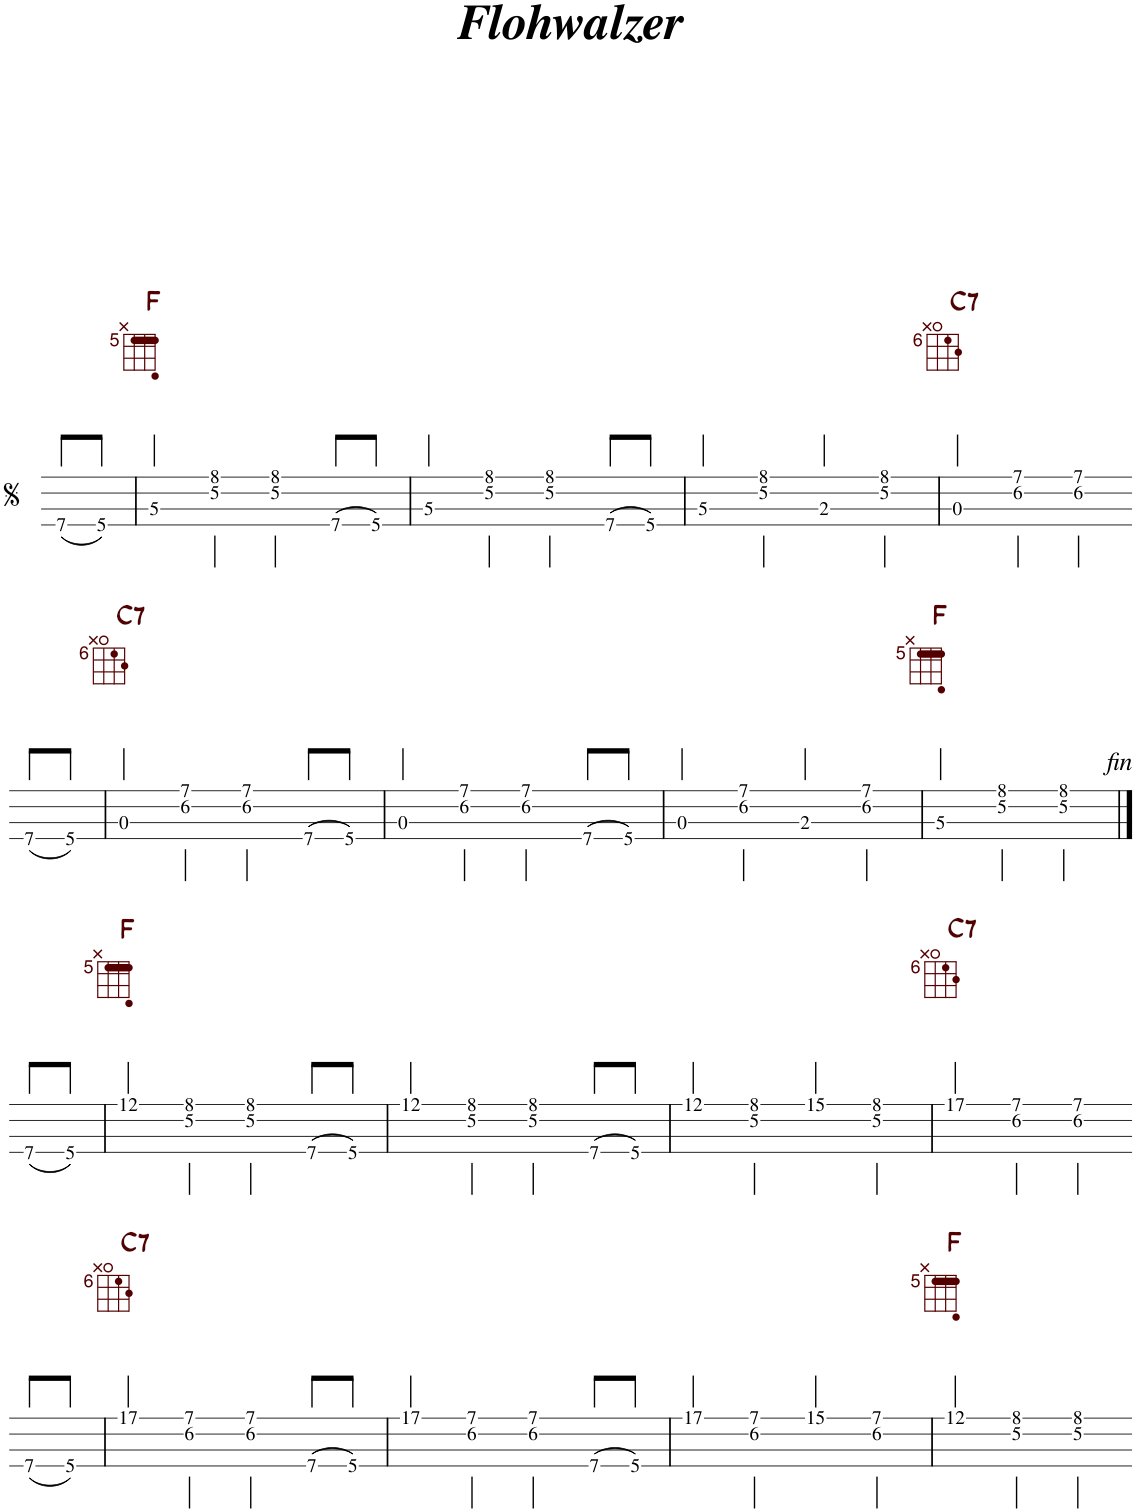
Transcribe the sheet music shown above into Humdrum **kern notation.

**kern	**harte
*part1	*part1
*staff1	*
*I"Ukulélé [Tablature]	*
*stria4	*
*k[]	*
*M4/4	*
=1	=1
(8dd/L	.
8cc/J)	.
=2	=2
*^	*
4f/	4ryy	F:maj
4ryy	4a\ 4ff\	.
4ryy	4a\ 4ff\	.
(8dd/L	4ryy	.
8cc/J)	.	.
=3	=3	=3
4f/	4ryy	.
4ryy	4a\ 4ff\	.
4ryy	4a\ 4ff\	.
(8dd/L	4ryy	.
8cc/J)	.	.
=4	=4	=4
4f/	4ryy	.
4ryy	4a\ 4ff\	.
4d/	4ryy	.
4ryy	4a\ 4ff\	.
=5	=5	=5
!	!	!LO:H:kt=7
4c/	4ryy	C:7
4ryy	4a#\ 4ee\	.
4ryy	4a#\ 4ee\	.
*v	*v	*
!!LO:LB:g=z
=6-	=6-
(8dd/L	.
8cc/J)	.
=7	=7
*^	*
!	!	!LO:H:kt=7
4c/	4ryy	C:7
4ryy	4a#\ 4ee\	.
4ryy	4a#\ 4ee\	.
(8dd/L	4ryy	.
8cc/J)	.	.
=8	=8	=8
4c/	4ryy	.
4ryy	4a#\ 4ee\	.
4ryy	4a#\ 4ee\	.
(8dd/L	4ryy	.
8cc/J)	.	.
=9	=9	=9
4c/	4ryy	.
4ryy	4a#\ 4ee\	.
4d/	4ryy	.
4ryy	4a#\ 4ee\	.
=10	=10	=10
4f/	4ryy	F:maj
4ryy	4a\ 4ff\	.
4ryy	4a\ 4ff\	.
!	!LO:TX:a:t=<i>fin</i>	!
*v	*v	*
!!LO:LB:g=z
==11	==11
(8dd/L	.
8cc/J)	.
=12	=12
*^	*
4aa/	4ryy	F:maj
4ryy	4a\ 4ff\	.
4ryy	4a\ 4ff\	.
(8dd/L	4ryy	.
8cc/J)	.	.
=13	=13	=13
4aa/	4ryy	.
4ryy	4a\ 4ff\	.
4ryy	4a\ 4ff\	.
(8dd/L	4ryy	.
8cc/J)	.	.
=14	=14	=14
4aa/	4ryy	.
4ryy	4a\ 4ff\	.
4ccc/	4ryy	.
4ryy	4a\ 4ff\	.
=15	=15	=15
!	!	!LO:H:kt=7
4ddd/	4ryy	C:7
4ryy	4a#\ 4ee\	.
4ryy	4a#\ 4ee\	.
*v	*v	*
!!LO:LB:g=z
=16-	=16-
(8dd/L	.
8cc/J)	.
=17	=17
*^	*
!	!	!LO:H:kt=7
4ddd/	4ryy	C:7
4ryy	4a#\ 4ee\	.
4ryy	4a#\ 4ee\	.
(8dd/L	4ryy	.
8cc/J)	.	.
=18	=18	=18
4ddd/	4ryy	.
4ryy	4a#\ 4ee\	.
4ryy	4a#\ 4ee\	.
(8dd/L	4ryy	.
8cc/J)	.	.
=19	=19	=19
4ddd/	4ryy	.
4ryy	4a#\ 4ee\	.
4ccc/	4ryy	.
4ryy	4a#\ 4ee\	.
=20	=20	=20
4aa/	4ryy	F:maj
4ryy	4a\ 4ff\	.
4ryy	4a\ 4ff\	.
*v	*v	*
=-	=-
*-	*-
